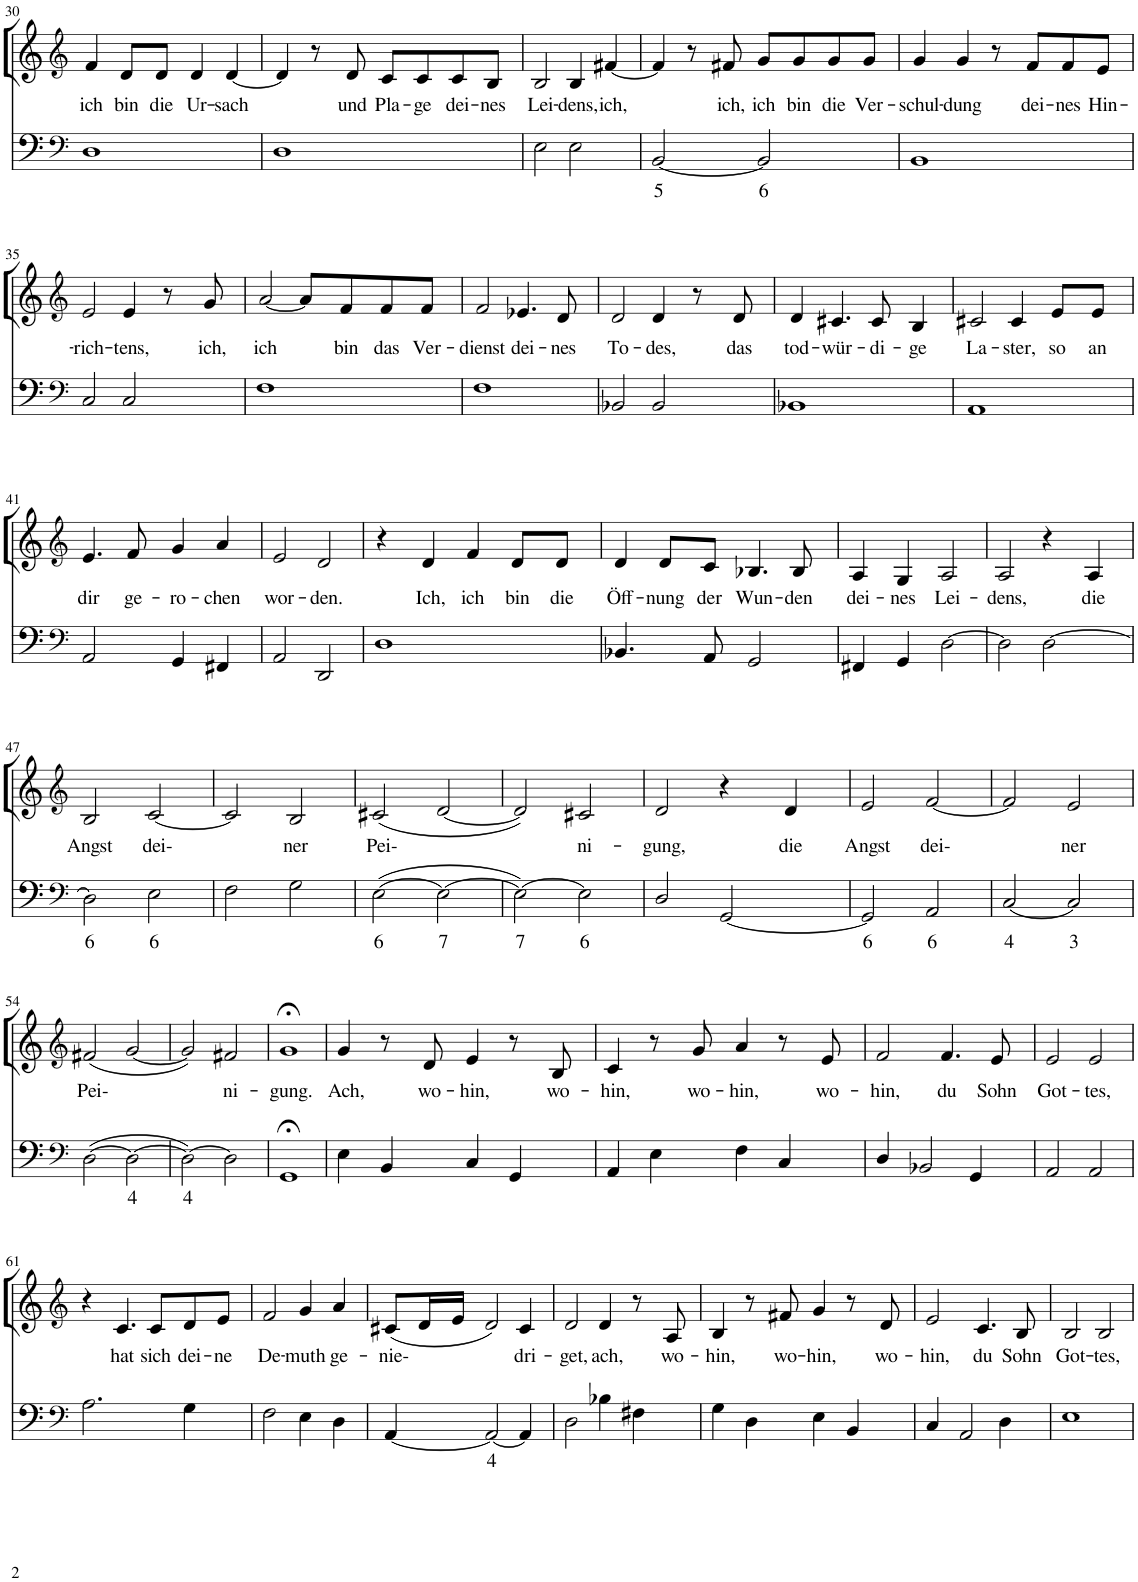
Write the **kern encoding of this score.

**kern	**text	**kern	**text
*part2	*part2	*part1	*part1
*staff2	*staff2	*staff1	*staff1
*I"Continuo	*	*I"Alto	*
!!LO:PB:g=z
*clefF4	*	*clefG2	*
*k[]	*	*k[]	*
*M4/4	*	*M4/4	*
=30	=30	=30	=30
!	!	!	!LO:LY:b
1D	.	4f/	ich
!	!	!	!LO:LY:b
.	.	8d/L	bin
!	!	!	!LO:LY:b
.	.	8d/J	die
!	!	!	!LO:LY:b
.	.	4d/	Ur-
!	!	!	!LO:LY:b
.	.	[4d/	sach
=31	=31	=31	=31
1D	.	4d/]	.
.	.	8r	.
!	!	!	!LO:LY:b
.	.	8d/	und
!	!	!	!LO:LY:b
.	.	8c/L	Pla-
!	!	!	!LO:LY:b
.	.	8c/	ge
!	!	!	!LO:LY:b
.	.	8c/	dei-
!	!	!	!LO:LY:b
.	.	8B/J	nes
=32	=32	=32	=32
!	!	!	!LO:LY:b
2E\	.	2B/	Lei-
!	!	!	!LO:LY:b
2E\	.	4B/	dens,
!	!	!	!LO:LY:b
.	.	[4f#X/	ich,
=33	=33	=33	=33
!	!LO:LY:b	!	!
[2BB/	5	4f#/]	.
.	.	8r	.
!	!	!	!LO:LY:b
.	.	8f#X/	ich,
!	!LO:LY:b	!	!LO:LY:b
2BB/]	6	8g/L	ich
!	!	!	!LO:LY:b
.	.	8g/	bin
!	!	!	!LO:LY:b
.	.	8g/	die
!	!	!	!LO:LY:b
.	.	8g/J	Ver-
=34	=34	=34	=34
!	!	!	!LO:LY:b
1BB	.	4g/	schul-
!	!	!	!LO:LY:b
.	.	4g/	dung
.	.	8r	.
!	!	!	!LO:LY:b
.	.	8f/L	dei-
!	!	!	!LO:LY:b
.	.	8f/	nes
!	!	!	!LO:LY:b
.	.	8e/J	Hin-
!!LO:LB:g=z
=35	=35	=35	=35
*clefF4	*	*clefG2	*
!	!	!	!LO:LY:b
2C/	.	2e/	rich-
!	!	!	!LO:LY:b
2C/	.	4e/	tens,
.	.	8r	.
!	!	!	!LO:LY:b
.	.	8g/	ich,
=36	=36	=36	=36
!	!	!	!LO:LY:b
1F	.	[2a/	ich
.	.	8a/L]	.
!	!	!	!LO:LY:b
.	.	8f/	bin
!	!	!	!LO:LY:b
.	.	8f/	das
!	!	!	!LO:LY:b
.	.	8f/J	Ver-
=37	=37	=37	=37
!	!	!	!LO:LY:b
1F	.	2f/	dienst
!	!	!	!LO:LY:b
.	.	4.e-X/	dei-
!	!	!	!LO:LY:b
.	.	8d/	nes
=38	=38	=38	=38
!	!	!	!LO:LY:b
2BB-X/	.	2d/	To-
!	!	!	!LO:LY:b
2BB-/	.	4d/	des,
.	.	8r	.
!	!	!	!LO:LY:b
.	.	8d/	das
=39	=39	=39	=39
!	!	!	!LO:LY:b
1BB-X	.	4d/	tod-
!	!	!	!LO:LY:b
.	.	4.c#X/	wür-
!	!	!	!LO:LY:b
.	.	8c#/	di-
!	!	!	!LO:LY:b
.	.	4B/	ge
=40	=40	=40	=40
!	!	!	!LO:LY:b
1AA	.	2c#X/	La-
!	!	!	!LO:LY:b
.	.	4c#/	ster,
!	!	!	!LO:LY:b
.	.	8e/L	so
!	!	!	!LO:LY:b
.	.	8e/J	an
!!LO:LB:g=z
=41	=41	=41	=41
*clefF4	*	*clefG2	*
!	!	!	!LO:LY:b
2AA/	.	4.e/	dir
!	!	!	!LO:LY:b
.	.	8f/	ge-
!	!	!	!LO:LY:b
4GG/	.	4g/	ro-
!	!	!	!LO:LY:b
4FF#X/	.	4a/	chen
=42	=42	=42	=42
!	!	!	!LO:LY:b
2AA/	.	2e/	wor-
!	!	!	!LO:LY:b
2DD/	.	2d/	den.
=43	=43	=43	=43
1D	.	4r	.
!	!	!	!LO:LY:b
.	.	4d/	Ich,
!	!	!	!LO:LY:b
.	.	4f/	ich
!	!	!	!LO:LY:b
.	.	8d/L	bin
!	!	!	!LO:LY:b
.	.	8d/J	die
=44	=44	=44	=44
!	!	!	!LO:LY:b
4.BB-X/	.	4d/	Öff-
!	!	!	!LO:LY:b
.	.	8d/L	nung
!	!	!	!LO:LY:b
8AA/	.	8c/J	der
!	!	!	!LO:LY:b
2GG/	.	4.B-X/	Wun-
!	!	!	!LO:LY:b
.	.	8B-/	den
=45	=45	=45	=45
!	!	!	!LO:LY:b
4FF#X/	.	4A/	dei-
!	!	!	!LO:LY:b
4GG/	.	4G/	nes
!	!	!	!LO:LY:b
[2D\	.	2A/	Lei-
=46	=46	=46	=46
!	!	!	!LO:LY:b
2D\]	.	2A/	dens,
[2D\	.	4r	.
!	!	!	!LO:LY:b
.	.	4A/	die
!!LO:LB:g=z
=47	=47	=47	=47
*clefF4	*	*clefG2	*
!	!LO:LY:b	!	!LO:LY:b
2D\]	6	2B/	Angst
!	!LO:LY:b	!	!LO:LY:b
2E\	6	[2c/	dei-
=48	=48	=48	=48
2F\	.	2c/]	.
!	!	!	!LO:LY:b
2G\	.	2B/	ner
=49	=49	=49	=49
!	!LO:LY:b	!	!LO:LY:b
([2E\	6	(2c#X/	Pei-
!	!LO:LY:b	!	!
2E\_	7	[2d/	.
=50	=50	=50	=50
!	!LO:LY:b	!	!
2E\_)	7	2d/])	.
!	!LO:LY:b	!	!LO:LY:b
2E\]	6	2c#X/	ni-
=51	=51	=51	=51
!	!	!	!LO:LY:b
2D/	.	2d/	gung,
[2GG/	.	4r	.
!	!	!	!LO:LY:b
.	.	4d/	die
=52	=52	=52	=52
!	!LO:LY:b	!	!LO:LY:b
2GG/]	6	2e/	Angst
!	!LO:LY:b	!	!LO:LY:b
2AA/	6	[2f/	dei-
=53	=53	=53	=53
!	!LO:LY:b	!	!
[2C/	4	2f/]	.
!	!LO:LY:b	!	!LO:LY:b
2C/]	3	2e/	ner
!!LO:LB:g=z
=54	=54	=54	=54
*clefF4	*	*clefG2	*
!	!	!	!LO:LY:b
([2D\	.	(2f#X/	Pei-
!	!LO:LY:b	!	!
2D\_	4	[2g/	.
=55	=55	=55	=55
!	!LO:LY:b	!	!
2D\_)	4	2g/])	.
!	!	!	!LO:LY:b
2D\]	.	2f#X/	ni-
=56	=56	=56	=56
!	!	!	!LO:LY:b
1GG;<	.	1g;<	gung.
=57	=57	=57	=57
!	!	!	!LO:LY:b
4E\	.	4g/	Ach,
4BB/	.	8r	.
!	!	!	!LO:LY:b
.	.	8d/	wo-
!	!	!	!LO:LY:b
4C/	.	4e/	hin,
4GG/	.	8r	.
!	!	!	!LO:LY:b
.	.	8B/	wo-
=58	=58	=58	=58
!	!	!	!LO:LY:b
4AA/	.	4c/	hin,
4E\	.	8r	.
!	!	!	!LO:LY:b
.	.	8g/	wo-
!	!	!	!LO:LY:b
4F\	.	4a/	hin,
4C/	.	8r	.
!	!	!	!LO:LY:b
.	.	8e/	wo-
=59	=59	=59	=59
!	!	!	!LO:LY:b
4D/	.	2f/	hin,
2BB-X/	.	.	.
!	!	!	!LO:LY:b
.	.	4.f/	du
4GG/	.	.	.
!	!	!	!LO:LY:b
.	.	8e/	Sohn
=60	=60	=60	=60
!	!	!	!LO:LY:b
2AA/	.	2e/	Got-
!	!	!	!LO:LY:b
2AA/	.	2e/	tes,
!!LO:LB:g=z
=61	=61	=61	=61
*clefF4	*	*clefG2	*
2.A\	.	4r	.
!	!	!	!LO:LY:b
.	.	4.c/	hat
!	!	!	!LO:LY:b
.	.	8c/L	sich
!	!	!	!LO:LY:b
4G\	.	8d/	dei-
!	!	!	!LO:LY:b
.	.	8e/J	ne
=62	=62	=62	=62
!	!	!	!LO:LY:b
2F\	.	2f/	De-
!	!	!	!LO:LY:b
4E\	.	4g/	muth
!	!	!	!LO:LY:b
4D\	.	4a/	ge-
=63	=63	=63	=63
!	!	!	!LO:LY:b
[4AA/	.	(8c#X/L	nie-
.	.	16d/L	.
.	.	16e/JJ	.
!	!LO:LY:b	!	!
2AA/_	4	2d/)	.
!	!	!	!LO:LY:b
4AA/]	.	4c#/	dri-
=64	=64	=64	=64
!	!	!	!LO:LY:b
2D\	.	2d/	get,
!	!	!	!LO:LY:b
4B-X\	.	4d/	ach,
4F#X\	.	8r	.
!	!	!	!LO:LY:b
.	.	8A/	wo-
=65	=65	=65	=65
!	!	!	!LO:LY:b
4G\	.	4B/	hin,
4D\	.	8r	.
!	!	!	!LO:LY:b
.	.	8f#X/	wo-
!	!	!	!LO:LY:b
4E\	.	4g/	hin,
4BB/	.	8r	.
!	!	!	!LO:LY:b
.	.	8d/	wo-
=66	=66	=66	=66
!	!	!	!LO:LY:b
4C/	.	2e/	hin,
2AA/	.	.	.
!	!	!	!LO:LY:b
.	.	4.c/	du
4D\	.	.	.
!	!	!	!LO:LY:b
.	.	8B/	Sohn
=67	=67	=67	=67
!	!	!	!LO:LY:b
1E	.	2B/	Got-
!	!	!	!LO:LY:b
.	.	2B/	tes,
=	=	=	=
*-	*-	*-	*-
